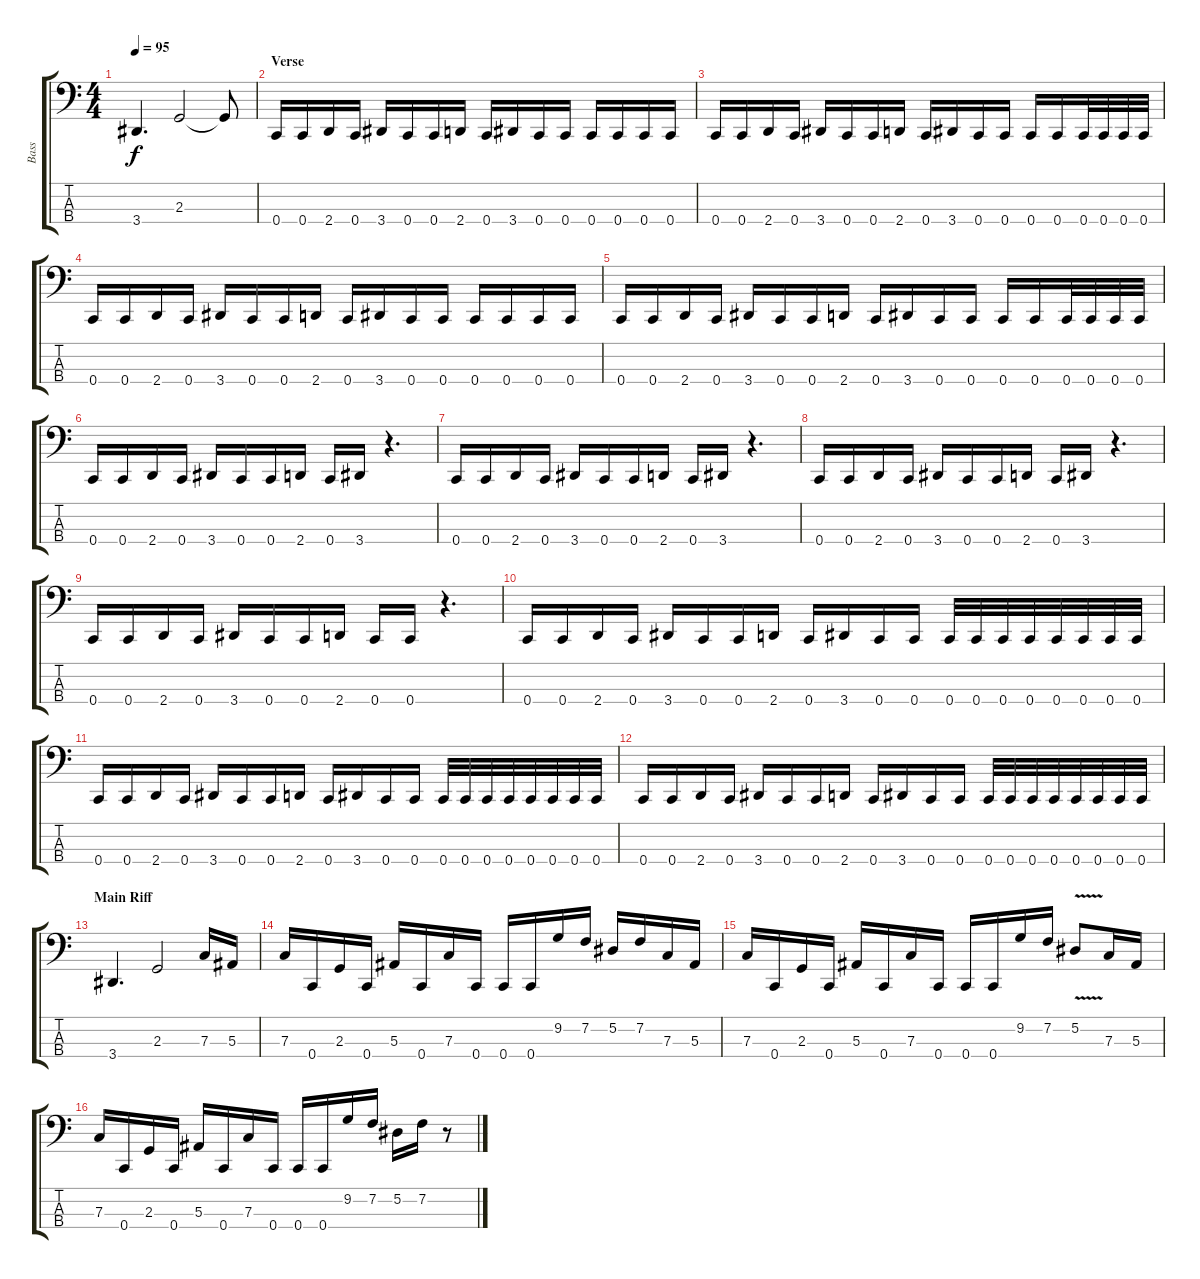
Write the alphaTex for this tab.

\track ("Bass" "Bass") {instrument electricbasspick}
\staff {score tabs}
\tuning (Eb2 Bb1 F1 C1) {hide}
\ts (4 4)
\tempo 95
\clef f4
\ks c
3.4.4{d dy f} 2.3.2 2.3{t}.8 |
\section ("" "Verse")
0.4.16 0.4.16 2.4.16 0.4.16 3.4.16 0.4.16 0.4.16 2.4.16 0.4.16 3.4.16 0.4.16 0.4.16 0.4.16 0.4.16 0.4.16 0.4.16 |
0.4.16 0.4.16 2.4.16 0.4.16 3.4.16 0.4.16 0.4.16 2.4.16 0.4.16 3.4.16 0.4.16 0.4.16 0.4.16 0.4.16 0.4.32 0.4.32 0.4.32 0.4.32 |
0.4.16 0.4.16 2.4.16 0.4.16 3.4.16 0.4.16 0.4.16 2.4.16 0.4.16 3.4.16 0.4.16 0.4.16 0.4.16 0.4.16 0.4.16 0.4.16 |
0.4.16 0.4.16 2.4.16 0.4.16 3.4.16 0.4.16 0.4.16 2.4.16 0.4.16 3.4.16 0.4.16 0.4.16 0.4.16 0.4.16 0.4.32 0.4.32 0.4.32 0.4.32 |
0.4.16 0.4.16 2.4.16 0.4.16 3.4.16 0.4.16 0.4.16 2.4.16 0.4.16 3.4.16 r.4{d} |
0.4.16 0.4.16 2.4.16 0.4.16 3.4.16 0.4.16 0.4.16 2.4.16 0.4.16 3.4.16 r.4{d} |
0.4.16 0.4.16 2.4.16 0.4.16 3.4.16 0.4.16 0.4.16 2.4.16 0.4.16 3.4.16 r.4{d} |
0.4.16 0.4.16 2.4.16 0.4.16 3.4.16 0.4.16 0.4.16 2.4.16 0.4.16 0.4.16 r.4{d} |
0.4.16 0.4.16 2.4.16 0.4.16 3.4.16 0.4.16 0.4.16 2.4.16 0.4.16 3.4.16 0.4.16 0.4.16 0.4.32 0.4.32 0.4.32 0.4.32 0.4.32 0.4.32 0.4.32 0.4.32 |
0.4.16 0.4.16 2.4.16 0.4.16 3.4.16 0.4.16 0.4.16 2.4.16 0.4.16 3.4.16 0.4.16 0.4.16 0.4.32 0.4.32 0.4.32 0.4.32 0.4.32 0.4.32 0.4.32 0.4.32 |
0.4.16 0.4.16 2.4.16 0.4.16 3.4.16 0.4.16 0.4.16 2.4.16 0.4.16 3.4.16 0.4.16 0.4.16 0.4.32 0.4.32 0.4.32 0.4.32 0.4.32 0.4.32 0.4.32 0.4.32 |
\section ("" "Main Riff")
3.4.4{d} 2.3.2 7.3.16 5.3.16 |
7.3.16 0.4.16 2.3.16 0.4.16 5.3.16 0.4.16 7.3.16 0.4.16 0.4.16 0.4.16 9.2.16 7.2.16 5.2.16 7.2.16 7.3.16 5.3.16 |
7.3.16 0.4.16 2.3.16 0.4.16 5.3.16 0.4.16 7.3.16 0.4.16 0.4.16 0.4.16 9.2.16 7.2.16 5.2{v}.8 7.3.16 5.3.16 |
7.3.16 0.4.16 2.3.16 0.4.16 5.3.16 0.4.16 7.3.16 0.4.16 0.4.16 0.4.16 9.2.16 7.2.16 5.2.16 7.2.16 r.8
